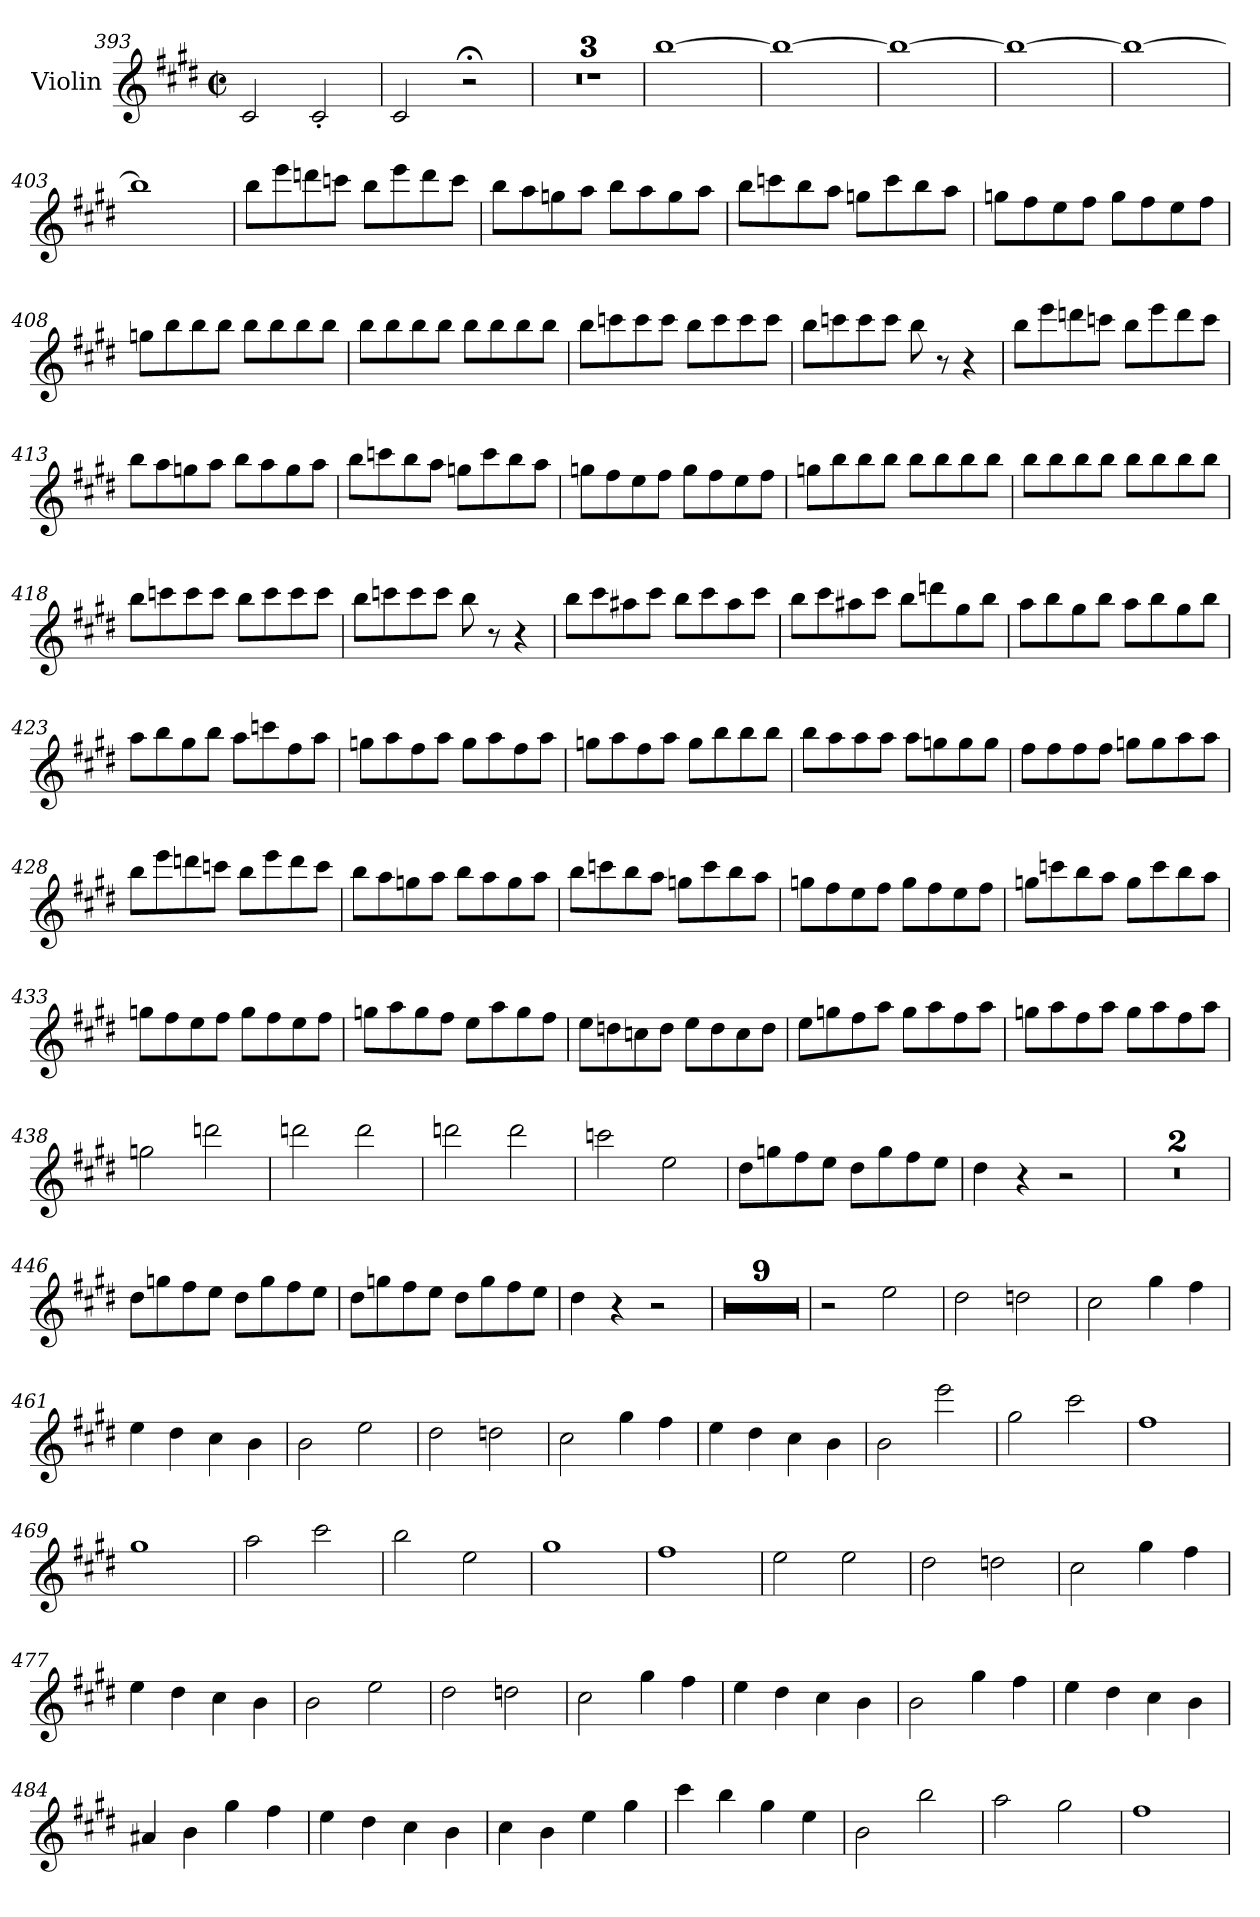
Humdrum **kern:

**kern
*part1
*staff1
*I"Violin
*I'Vln.
*clefG2
*k[f#c#g#d#]
*M4/4
*met(c|)
=393
2c#/
2c#'/
=394
2c#/
2r;<
=395
1r;<
=396
1r;<
=397
1r;<
=398
[1bb
=399
1bb_
=400
1bb_
!!LO:LB:g=z
=401
1bb_
=402
1bb_
=403
1bb]
=404
8bb\L
8eee\
8dddn\
8cccn\J
8bb\L
8eee\
8ddd\
8ccc\J
=405
8bb\L
8aa\
8ggn\
8aa\J
8bb\L
8aa\
8gg\
8aa\J
=406
8bb\L
8cccn\
8bb\
8aa\J
8ggn\L
8ccc\
8bb\
8aa\J
!!LO:LB:g=z
=407
8ggn\L
8ff#\
8ee\
8ff#\J
8gg\L
8ff#\
8ee\
8ff#\J
=408
8ggn\L
8bb\
8bb\
8bb\J
8bb\L
8bb\
8bb\
8bb\J
=409
8bb\L
8bb\
8bb\
8bb\J
8bb\L
8bb\
8bb\
8bb\J
=410
8bb\L
8cccn\
8ccc\
8ccc\J
8bb\L
8ccc\
8ccc\
8ccc\J
!!LO:LB:g=z
=411
8bb\L
8cccn\
8ccc\
8ccc\J
8bb\
8r
4r
=412
8bb\L
8eee\
8dddn\
8cccn\J
8bb\L
8eee\
8ddd\
8ccc\J
=413
8bb\L
8aa\
8ggn\
8aa\J
8bb\L
8aa\
8gg\
8aa\J
=414
8bb\L
8cccn\
8bb\
8aa\J
8ggn\L
8ccc\
8bb\
8aa\J
!!LO:LB:g=z
=415
8ggn\L
8ff#\
8ee\
8ff#\J
8gg\L
8ff#\
8ee\
8ff#\J
=416
8ggn\L
8bb\
8bb\
8bb\J
8bb\L
8bb\
8bb\
8bb\J
=417
8bb\L
8bb\
8bb\
8bb\J
8bb\L
8bb\
8bb\
8bb\J
=418
8bb\L
8cccn\
8ccc\
8ccc\J
8bb\L
8ccc\
8ccc\
8ccc\J
!!LO:LB:g=z
=419
8bb\L
8cccn\
8ccc\
8ccc\J
8bb\
8r
4r
=420
8bb\L
8ccc#\
8aa#X\
8ccc#\J
8bb\L
8ccc#\
8aa#\
8ccc#\J
=421
8bb\L
8ccc#\
8aa#X\
8ccc#\J
8bb\L
8dddn\
8gg#\
8bb\J
=422
8aa\L
8bb\
8gg#\
8bb\J
8aa\L
8bb\
8gg#\
8bb\J
!!LO:LB:g=z
=423
8aa\L
8bb\
8gg#\
8bb\J
8aa\L
8cccn\
8ff#\
8aa\J
=424
8ggn\L
8aa\
8ff#\
8aa\J
8gg\L
8aa\
8ff#\
8aa\J
=425
8ggn\L
8aa\
8ff#\
8aa\J
8gg\L
8bb\
8bb\
8bb\J
=426
8bb\L
8aa\
8aa\
8aa\J
8aa\L
8ggn\
8gg\
8gg\J
!!LO:LB:g=z
=427
8ff#\L
8ff#\
8ff#\
8ff#\J
8ggn\L
8gg\
8aa\
8aa\J
=428
8bb\L
8eee\
8dddn\
8cccn\J
8bb\L
8eee\
8ddd\
8ccc\J
=429
8bb\L
8aa\
8ggn\
8aa\J
8bb\L
8aa\
8gg\
8aa\J
=430
8bb\L
8cccn\
8bb\
8aa\J
8ggn\L
8ccc\
8bb\
8aa\J
!!LO:LB:g=z
=431
8ggn\L
8ff#\
8ee\
8ff#\J
8gg\L
8ff#\
8ee\
8ff#\J
=432
8ggn\L
8cccn\
8bb\
8aa\J
8gg\L
8ccc\
8bb\
8aa\J
=433
8ggn\L
8ff#\
8ee\
8ff#\J
8gg\L
8ff#\
8ee\
8ff#\J
=434
8ggn\L
8aa\
8gg\
8ff#\J
8ee\L
8aa\
8gg\
8ff#\J
!!LO:LB:g=z
=435
8ee\L
8ddn\
8ccn\
8dd\J
8ee\L
8dd\
8cc\
8dd\J
=436
8ee\L
8ggn\
8ff#\
8aa\J
8gg\L
8aa\
8ff#\
8aa\J
=437
8ggn\L
8aa\
8ff#\
8aa\J
8gg\L
8aa\
8ff#\
8aa\J
=438
2ggn\
2dddn\
=439
2dddn\
2ddd\
=440
2dddn\
2ddd\
!!LO:LB:g=z
=441
2cccn\
2ee\
=442
8dd#\L
8ggn\
8ff#\
8ee\J
8dd#\L
8gg\
8ff#\
8ee\J
=443
4dd#\
4r
2r
=444
1r
=445
1r
=446
8dd#\L
8ggn\
8ff#\
8ee\J
8dd#\L
8gg\
8ff#\
8ee\J
!!LO:LB:g=z
=447
8dd#\L
8ggn\
8ff#\
8ee\J
8dd#\L
8gg\
8ff#\
8ee\J
=448
4dd#\
4r
2r
=449
1r
=450
1r
=451
1r
=452
1r
=453
1r
=454
1r
=455
1r
!!LO:LB:g=z
=456
1r
=457
1r
=458
2r
2ee\
=459
2dd#\
2ddn\
=460
2cc#\
4gg#\
4ff#\
=461
4ee\
4dd#\
4cc#\
4b\
=462
2b\
2ee\
=463
2dd#\
2ddn\
=464
2cc#\
4gg#\
4ff#\
!!LO:LB:g=z
=465
4ee\
4dd#\
4cc#\
4b\
=466
2b\
2eee\
=467
2gg#\
2ccc#\
=468
1ff#
=469
1gg#
=470
2aa\
2ccc#\
=471
2bb\
2ee\
=472
1gg#
=473
1ff#
=474
2ee\
2ee\
!!LO:LB:g=z
=475
2dd#\
2ddn\
=476
2cc#\
4gg#\
4ff#\
=477
4ee\
4dd#\
4cc#\
4b\
=478
2b\
2ee\
=479
2dd#\
2ddn\
=480
2cc#\
4gg#\
4ff#\
=481
4ee\
4dd#\
4cc#\
4b\
=482
2b\
4gg#\
4ff#\
!!LO:LB:g=z
=483
4ee\
4dd#\
4cc#\
4b\
=484
4a#X/
4b\
4gg#\
4ff#\
=485
4ee\
4dd#\
4cc#\
4b\
=486
4cc#\
4b\
4ee\
4gg#\
=487
4ccc#\
4bb\
4gg#\
4ee\
=488
2b\
2bb\
=489
2aa\
2gg#\
=490
1ff#
=
*-
